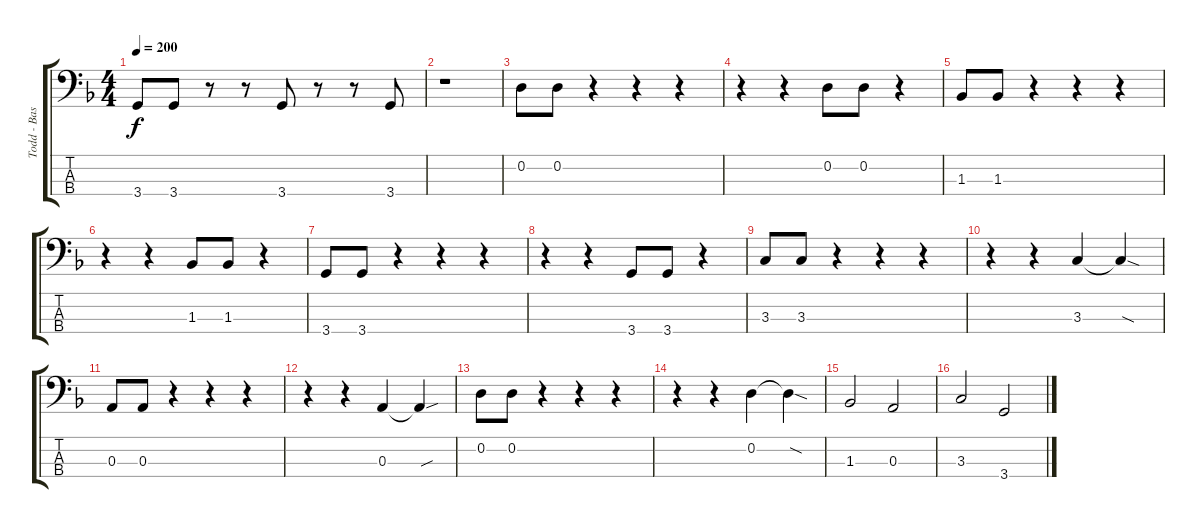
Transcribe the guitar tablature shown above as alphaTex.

\track ("Todd - Bass" "Todd - Bas") {instrument electricbasspick}
\staff {score tabs}
\tuning (G2 D2 A1 E1) {hide}
\ts (4 4)
\tempo 200
\clef f4
\ks dminor
3.4.8{dy f} 3.4.8 r.8 r.8 3.4.8 r.8 r.8 3.4.8 |
r.1 |
0.2.8 0.2.8 r.4 r.4 r.4 |
r.4 r.4 0.2.8 0.2.8 r.4 |
1.3.8 1.3.8 r.4 r.4 r.4 |
r.4 r.4 1.3.8 1.3.8 r.4 |
3.4.8 3.4.8 r.4 r.4 r.4 |
r.4 r.4 3.4.8 3.4.8 r.4 |
3.3.8 3.3.8 r.4 r.4 r.4 |
r.4 r.4 3.3.4 3.3{sod t}.4 |
0.3.8 0.3.8 r.4 r.4 r.4 |
r.4 r.4 0.3.4 0.3{sou t}.4 |
0.2.8 0.2.8 r.4 r.4 r.4 |
r.4 r.4 0.2.4 0.2{sod t}.4 |
1.3.2 0.3.2 |
3.3.2 3.4.2
